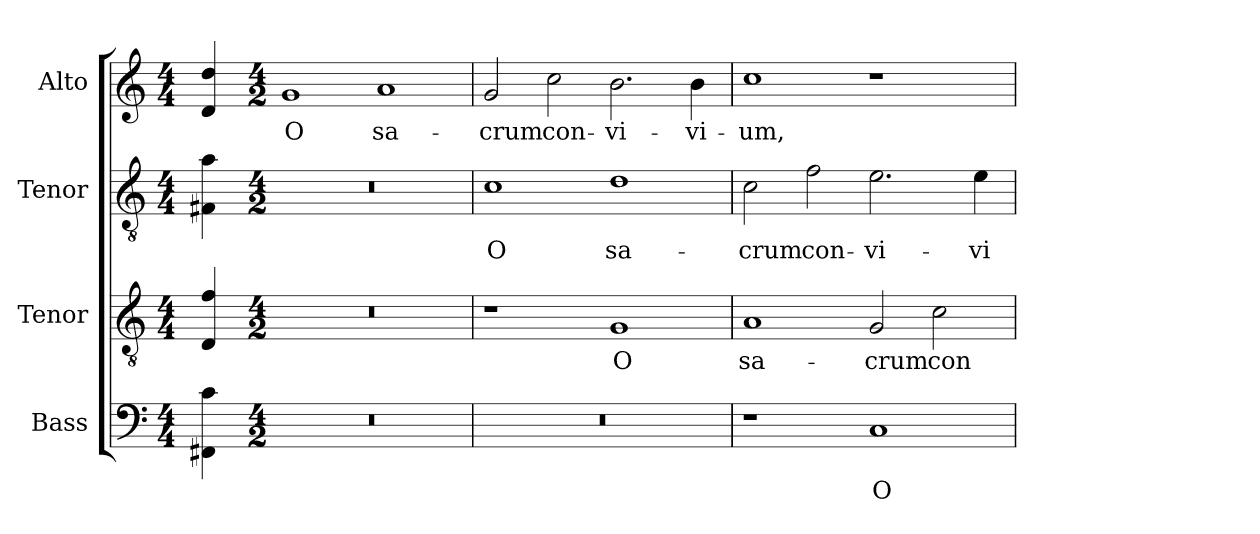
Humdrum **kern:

**kern	**text	**kern	**text	**kern	**text	**kern	**text
*part4	*part4	*part3	*part3	*part2	*part2	*part1	*part1
*staff4	*staff4	*staff3	*staff3	*staff2	*staff2	*staff1	*staff1
*I"Bass	*	*I"Tenor	*	*I"Tenor	*	*I"Alto	*
*I'B.	*	*I'T.	*	*I'T.	*	*I'A.	*
!!LO:PB:g=z
*clefF4	*	*clefGv2	*	*clefGv2	*	*clefG2	*
*	*	*ITrd7c12	*	*ITrd7c12	*	*	*
*k[]	*	*k[]	*	*k[]	*	*k[]	*
*C:	*	*C:	*	*C:	*	*C:	*
*M4/4	*	*M4/4	*	*M4/4	*	*M4/4	*
=	=	=	=	=	=	=	=
4FF#Xi\ 4ci	.	4DDi/ 4Fi	.	4FF#Xi\ 4Ai	.	4di/ 4ddi	.
=1-	=1-	=1-	=1-	=1-	=1-	=1-	=1-
*M4/2	*	*M4/2	*	*M4/2	*	*M4/2	*
!LO:N:vis=1	!	!LO:N:vis=1	!	!LO:N:vis=1	!	!	!
!	!	!	!	!	!	!	!LO:LY:b:color=#000000
0r	.	0r	.	0r	.	1gi	O
!	!	!	!	!	!	!	!LO:LY:b:color=#000000
.	.	.	.	.	.	1ai	sa-
=2	=2	=2	=2	=2	=2	=2	=2
!LO:N:vis=1	!	!	!	!	!	!	!
!	!	!	!	!	!LO:LY:b:color=#000000	!	!
!	!	!	!	!	!	!	!LO:LY:b:color=#000000
0r	.	1r	.	1Ci	O	2gi/	-crum
!	!	!	!	!	!	!	!LO:LY:b:color=#000000
.	.	.	.	.	.	2cci\	con-
!	!	!	!LO:LY:b:color=#000000	!	!	!	!
!	!	!	!	!	!LO:LY:b:color=#000000	!	!
!	!	!	!	!	!	!	!LO:LY:b:color=#000000
.	.	1GGi	O	1Di	sa-	2.bi\	-vi-
!	!	!	!	!	!	!	!LO:LY:b:color=#000000
.	.	.	.	.	.	4bi\	-vi-
=3	=3	=3	=3	=3	=3	=3	=3
!	!	!	!LO:LY:b:color=#000000	!	!	!	!
!	!	!	!	!	!LO:LY:b:color=#000000	!	!
!	!	!	!	!	!	!	!LO:LY:b:color=#000000
1r	.	1AAi	sa-	2Ci\	-crum	1cci	-um,
!	!	!	!	!	!LO:LY:b:color=#000000	!	!
.	.	.	.	2Fi\	con-	.	.
!	!LO:LY:b:color=#000000	!	!	!	!	!	!
!	!	!	!LO:LY:b:color=#000000	!	!	!	!
!	!	!	!	!	!LO:LY:b:color=#000000	!	!
1Ci	O	2GGi/	-crum	2.Ei\	-vi-	1r	.
!	!	!	!LO:LY:b:color=#000000	!	!	!	!
.	.	2Ci\	con-	.	.	.	.
!	!	!	!	!	!LO:LY:b:color=#000000	!	!
.	.	.	.	4Ei\	-vi-	.	.
=	=	=	=	=	=	=	=
*-	*-	*-	*-	*-	*-	*-	*-
